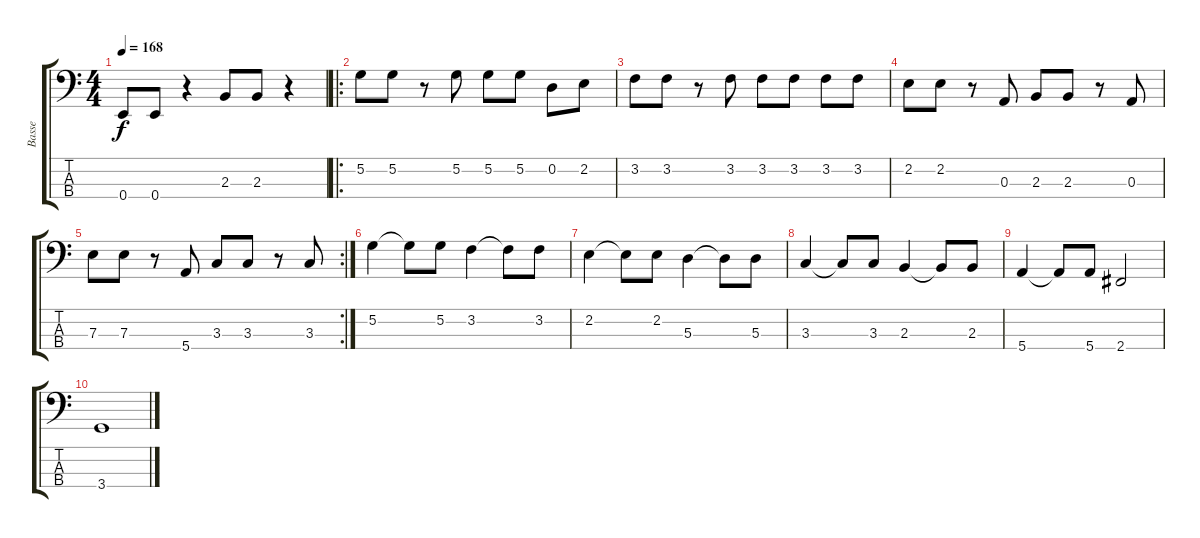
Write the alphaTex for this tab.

\track ("Basse" "Basse") {instrument electricbassfinger}
\staff {score tabs}
\tuning (G2 D2 A1 E1) {hide}
\ts (4 4)
\tempo 168
\clef f4
\ks c
0.4.8{dy f} 0.4.8 r.4 2.3.8 2.3.8 r.4 |
\ro
5.2.8 5.2.8 r.8 5.2.8 5.2.8 5.2.8 0.2.8 2.2.8 |
3.2.8 3.2.8 r.8 3.2.8 3.2.8 3.2.8 3.2.8 3.2.8 |
2.2.8 2.2.8 r.8 0.3.8 2.3.8 2.3.8 r.8 0.3.8 |
\rc 2
7.3.8 7.3.8 r.8 5.4.8 3.3.8 3.3.8 r.8 3.3.8 |
5.2.4 5.2{t}.8 5.2.8 3.2.4 3.2{t}.8 3.2.8 |
2.2.4 2.2{t}.8 2.2.8 5.3.4 5.3{t}.8 5.3.8 |
3.3.4 3.3{t}.8 3.3.8 2.3.4 2.3{t}.8 2.3.8 |
5.4.4 5.4{t}.8 5.4.8 2.4.2 |
3.4.1
